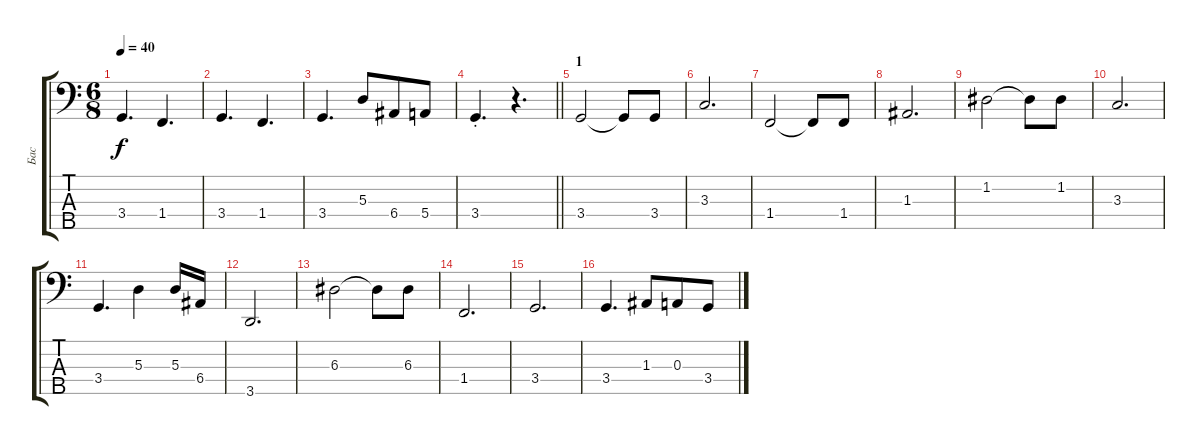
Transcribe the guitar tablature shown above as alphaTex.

\track ("Бас" "Бас") {instrument electricbassfinger}
\staff {score tabs}
\tuning (G2 D2 A1 E1 B0) {hide}
\ts (6 8)
\tempo 40
\clef f4
\ks c
3.4.4{d dy f instrument electricbassfinger} 1.4.4{d} |
3.4.4{d} 1.4.4{d} |
3.4.4{d} 5.3.8 6.4.8 5.4.8 |
\barLineRight lightlight
3.4{st}.4{d} r.4{d} |
\section ("" "1")
3.4.2 3.4{t}.8 3.4.8 |
3.3.2{d} |
1.4.2 1.4{t}.8 1.4.8 |
1.3.2{d} |
1.2.2 1.2{t}.8 1.2.8 |
3.3.2{d} |
3.4.4{d} 5.3.4 5.3.16 6.4.16 |
3.5.2{d} |
6.3.2 6.3{t}.8 6.3.8 |
1.4.2{d} |
3.4.2{d} |
3.4.4{d} 1.3.8 0.3.8 3.4.8
